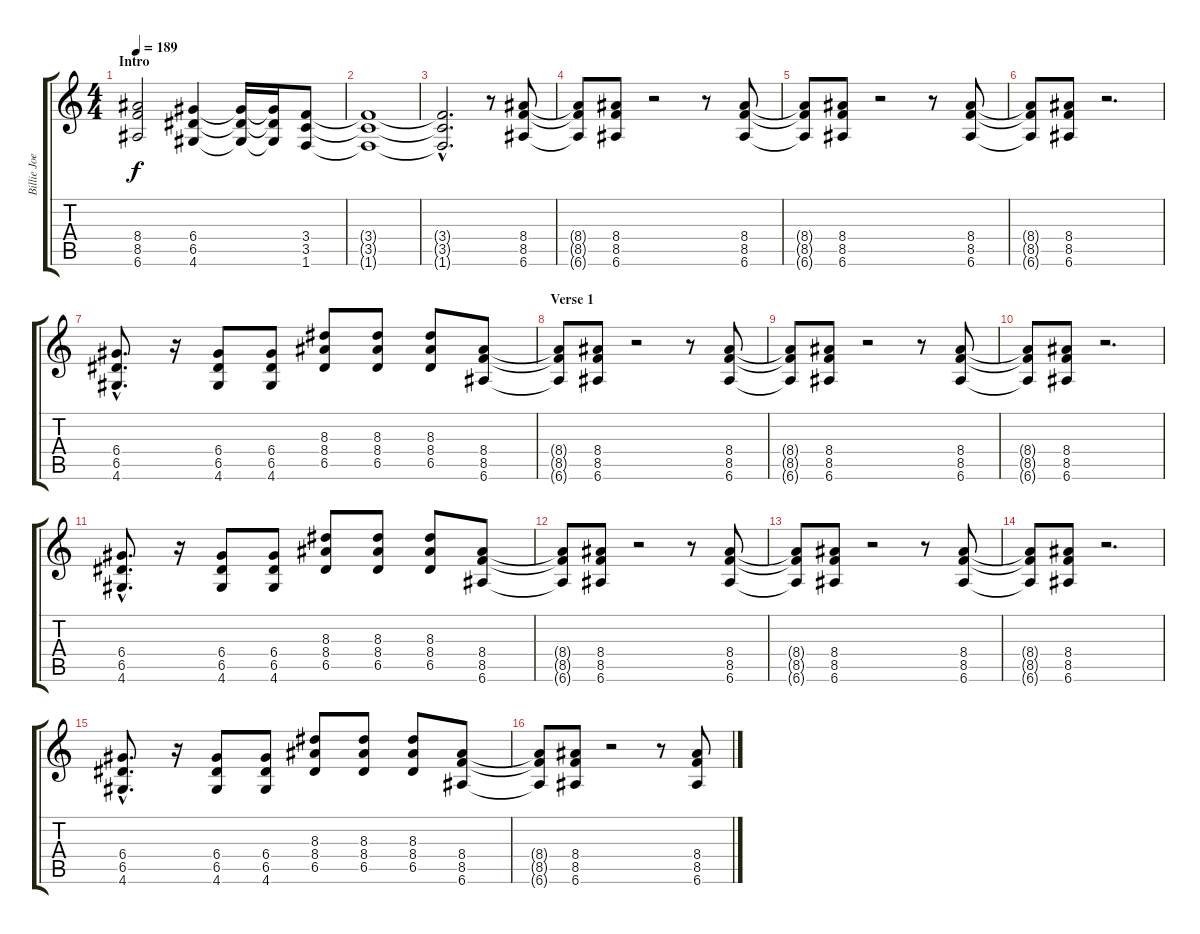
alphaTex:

\track ("Billie Joe" "Billie Joe") {instrument distortionguitar}
\staff {score tabs}
\tuning (E4 B3 G3 D3 A2 E2) {hide}
\ts (4 4)
\section ("" "Intro")
\tempo 189
\clef g2
\ks c
(8.4 8.5 6.6).2{dy f instrument distortionguitar} (6.4 6.5 4.6).4 (6.4{t} 6.5{t} 4.6{t}).16 (6.4{t} 6.5{t} 4.6{t}).16 (3.4 3.5 1.6).8 |
(3.4{t} 3.5{t} 1.6{t}).1 |
(3.4{hac t} 3.5{hac t} 1.6{hac t}).2{d} r.8 (8.4 8.5 6.6).8 |
(8.4{t} 8.5{t} 6.6{t}).8 (8.4 8.5 6.6).8 r.2 r.8 (8.4 8.5 6.6).8 |
(8.4{t} 8.5{t} 6.6{t}).8 (8.4 8.5 6.6).8 r.2 r.8 (8.4 8.5 6.6).8 |
(8.4{t} 8.5{t} 6.6{t}).8 (8.4 8.5 6.6).8 r.2{d} |
(6.4{hac} 6.5{hac} 4.6{hac}).8{d} r.16 (6.4 6.5 4.6).8 (6.4 6.5 4.6).8 (8.3 8.4 6.5).8 (8.3 8.4 6.5).8 (8.3 8.4 6.5).8 (8.4 8.5 6.6).8 |
\section ("" "Verse 1")
(8.4{t} 8.5{t} 6.6{t}).8 (8.4 8.5 6.6).8 r.2 r.8 (8.4 8.5 6.6).8 |
(8.4{t} 8.5{t} 6.6{t}).8 (8.4 8.5 6.6).8 r.2 r.8 (8.4 8.5 6.6).8 |
(8.4{t} 8.5{t} 6.6{t}).8 (8.4 8.5 6.6).8 r.2{d} |
(6.4{hac} 6.5{hac} 4.6{hac}).8{d} r.16 (6.4 6.5 4.6).8 (6.4 6.5 4.6).8 (8.3 8.4 6.5).8 (8.3 8.4 6.5).8 (8.3 8.4 6.5).8 (8.4 8.5 6.6).8 |
(8.4{t} 8.5{t} 6.6{t}).8 (8.4 8.5 6.6).8 r.2 r.8 (8.4 8.5 6.6).8 |
(8.4{t} 8.5{t} 6.6{t}).8 (8.4 8.5 6.6).8 r.2 r.8 (8.4 8.5 6.6).8 |
(8.4{t} 8.5{t} 6.6{t}).8 (8.4 8.5 6.6).8 r.2{d} |
(6.4{hac} 6.5{hac} 4.6{hac}).8{d} r.16 (6.4 6.5 4.6).8 (6.4 6.5 4.6).8 (8.3 8.4 6.5).8 (8.3 8.4 6.5).8 (8.3 8.4 6.5).8 (8.4 8.5 6.6).8 |
(8.4{t} 8.5{t} 6.6{t}).8 (8.4 8.5 6.6).8 r.2 r.8 (8.4 8.5 6.6).8
